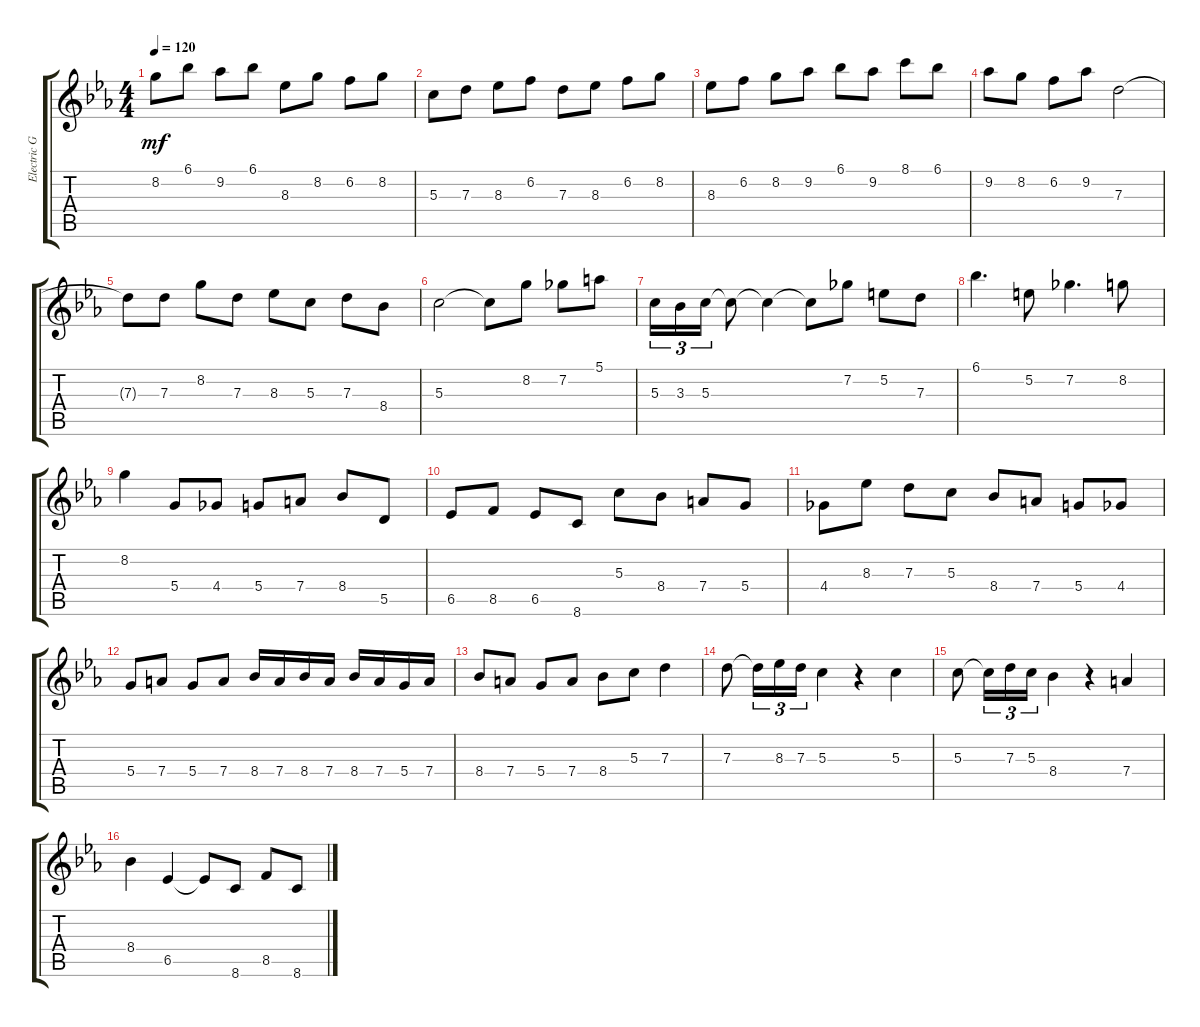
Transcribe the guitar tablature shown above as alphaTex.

\track ("Electric Guitar" "Electric G") {instrument electricguitarclean}
\staff {score tabs}
\tuning (E4 B3 G3 D3 A2 E2) {hide}
\ts (4 4)
\tempo 120
\clef g2
\ks cminor
8.2.8{dy mf} 6.1.8 9.2.8 6.1.8 8.3.8 8.2.8 6.2.8 8.2.8 |
5.3.8 7.3.8 8.3.8 6.2.8 7.3.8 8.3.8 6.2.8 8.2.8 |
8.3.8 6.2.8 8.2.8 9.2.8 6.1.8 9.2.8 8.1.8 6.1.8 |
9.2.8 8.2.8 6.2.8 9.2.8 7.3.2 |
7.3{t}.8 7.3.8 8.2.8 7.3.8 8.3.8 5.3.8 7.3.8 8.4.8 |
5.3.2 5.3{t}.8 8.2.8 7.2.8 5.1.8 |
5.3.16{tu (3 2)} 3.3.16{tu (3 2)} 5.3.16{tu (3 2)} 5.3{t}.8 5.3{t}.4 5.3{t}.8 7.2.8 5.2.8 7.3.8 |
6.1.4{d} 5.2.8 7.2.4{d} 8.2.8 |
8.2.4 5.4.8 4.4.8 5.4.8 7.4.8 8.4.8 5.5.8 |
6.5.8 8.5.8 6.5.8 8.6.8 5.3.8 8.4.8 7.4.8 5.4.8 |
4.4.8 8.3.8 7.3.8 5.3.8 8.4.8 7.4.8 5.4.8 4.4.8 |
5.4.8 7.4.8 5.4.8 7.4.8 8.4.16 7.4.16 8.4.16 7.4.16 8.4.16 7.4.16 5.4.16 7.4.16 |
8.4.8 7.4.8 5.4.8 7.4.8 8.4.8 5.3.8 7.3.4 |
7.3.8 7.3{t}.16{tu (3 2)} 8.3.16{tu (3 2)} 7.3.16{tu (3 2)} 5.3.4 r.4 5.3.4 |
5.3.8 5.3{t}.16{tu (3 2)} 7.3.16{tu (3 2)} 5.3.16{tu (3 2)} 8.4.4 r.4 7.4.4 |
8.4.4 6.5.4 6.5{t}.8 8.6.8 8.5.8 8.6.8
